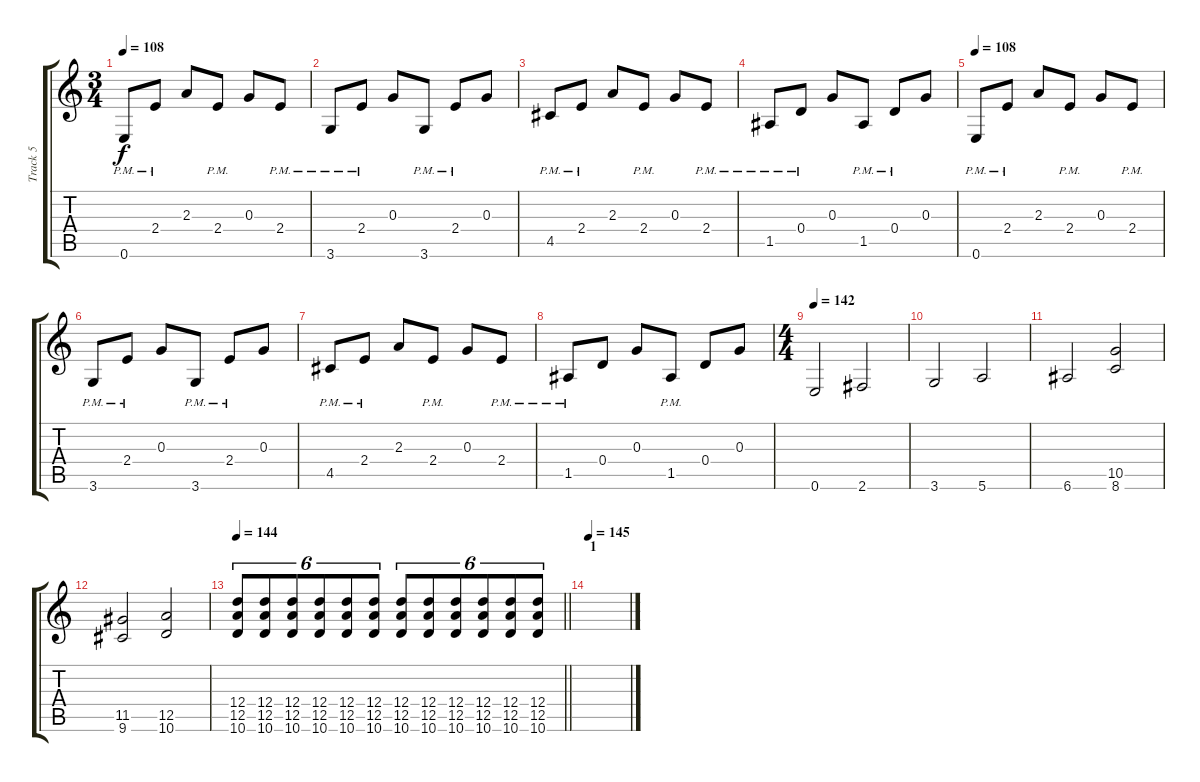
\track ("Track 5" "Track 5") {instrument electricguitarclean}
\staff {score tabs}
\tuning (E4 B3 G3 D3 A2 E2) {hide}
\ts (3 4)
\tempo 108
\clef g2
\ks c
0.6{pm}.8{dy f volume 13 instrument distortionguitar} 2.4{pm}.8 2.3.8 2.4{pm}.8 0.3.8 2.4{pm}.8 |
3.6{pm}.8 2.4{pm}.8 0.3.8 3.6{pm}.8 2.4{pm}.8 0.3.8 |
4.5{pm}.8 2.4{pm}.8 2.3.8 2.4{pm}.8 0.3.8 2.4{pm}.8 |
1.5{pm}.8 0.4{pm}.8 0.3.8 1.5{pm}.8 0.4{pm}.8 0.3.8 |
\tempo 108
0.6{pm}.8{instrument distortionguitar} 2.4{pm}.8 2.3.8 2.4{pm}.8 0.3.8 2.4{pm}.8 |
3.6{pm}.8 2.4{pm}.8 0.3.8 3.6{pm}.8 2.4{pm}.8 0.3.8 |
4.5{pm}.8 2.4{pm}.8 2.3.8 2.4{pm}.8 0.3.8 2.4{pm}.8 |
1.5{pm}.8 0.4.8 0.3.8 1.5{pm}.8 0.4.8 0.3.8 |
\ts (4 4)
\tempo 142
0.6.2 2.6.2 |
3.6.2 5.6.2 |
6.6.2 (10.5 8.6).2 |
(11.5 9.6).2 (12.5 10.6).2 |
\tempo 144
\barLineRight lightlight
(12.4 12.5 10.6).8{tu (6 4)} (12.4 12.5 10.6).8{tu (6 4)} (12.4 12.5 10.6).8{tu (6 4)} (12.4 12.5 10.6).8{tu (6 4)} (12.4 12.5 10.6).8{tu (6 4)} (12.4 12.5 10.6).8{tu (6 4)} (12.4 12.5 10.6).8{tu (6 4)} (12.4 12.5 10.6).8{tu (6 4)} (12.4 12.5 10.6).8{tu (6 4)} (12.4 12.5 10.6).8{tu (6 4)} (12.4 12.5 10.6).8{tu (6 4)} (12.4 12.5 10.6).8{tu (6 4)} |
\section ("" "1")
\tempo 145
